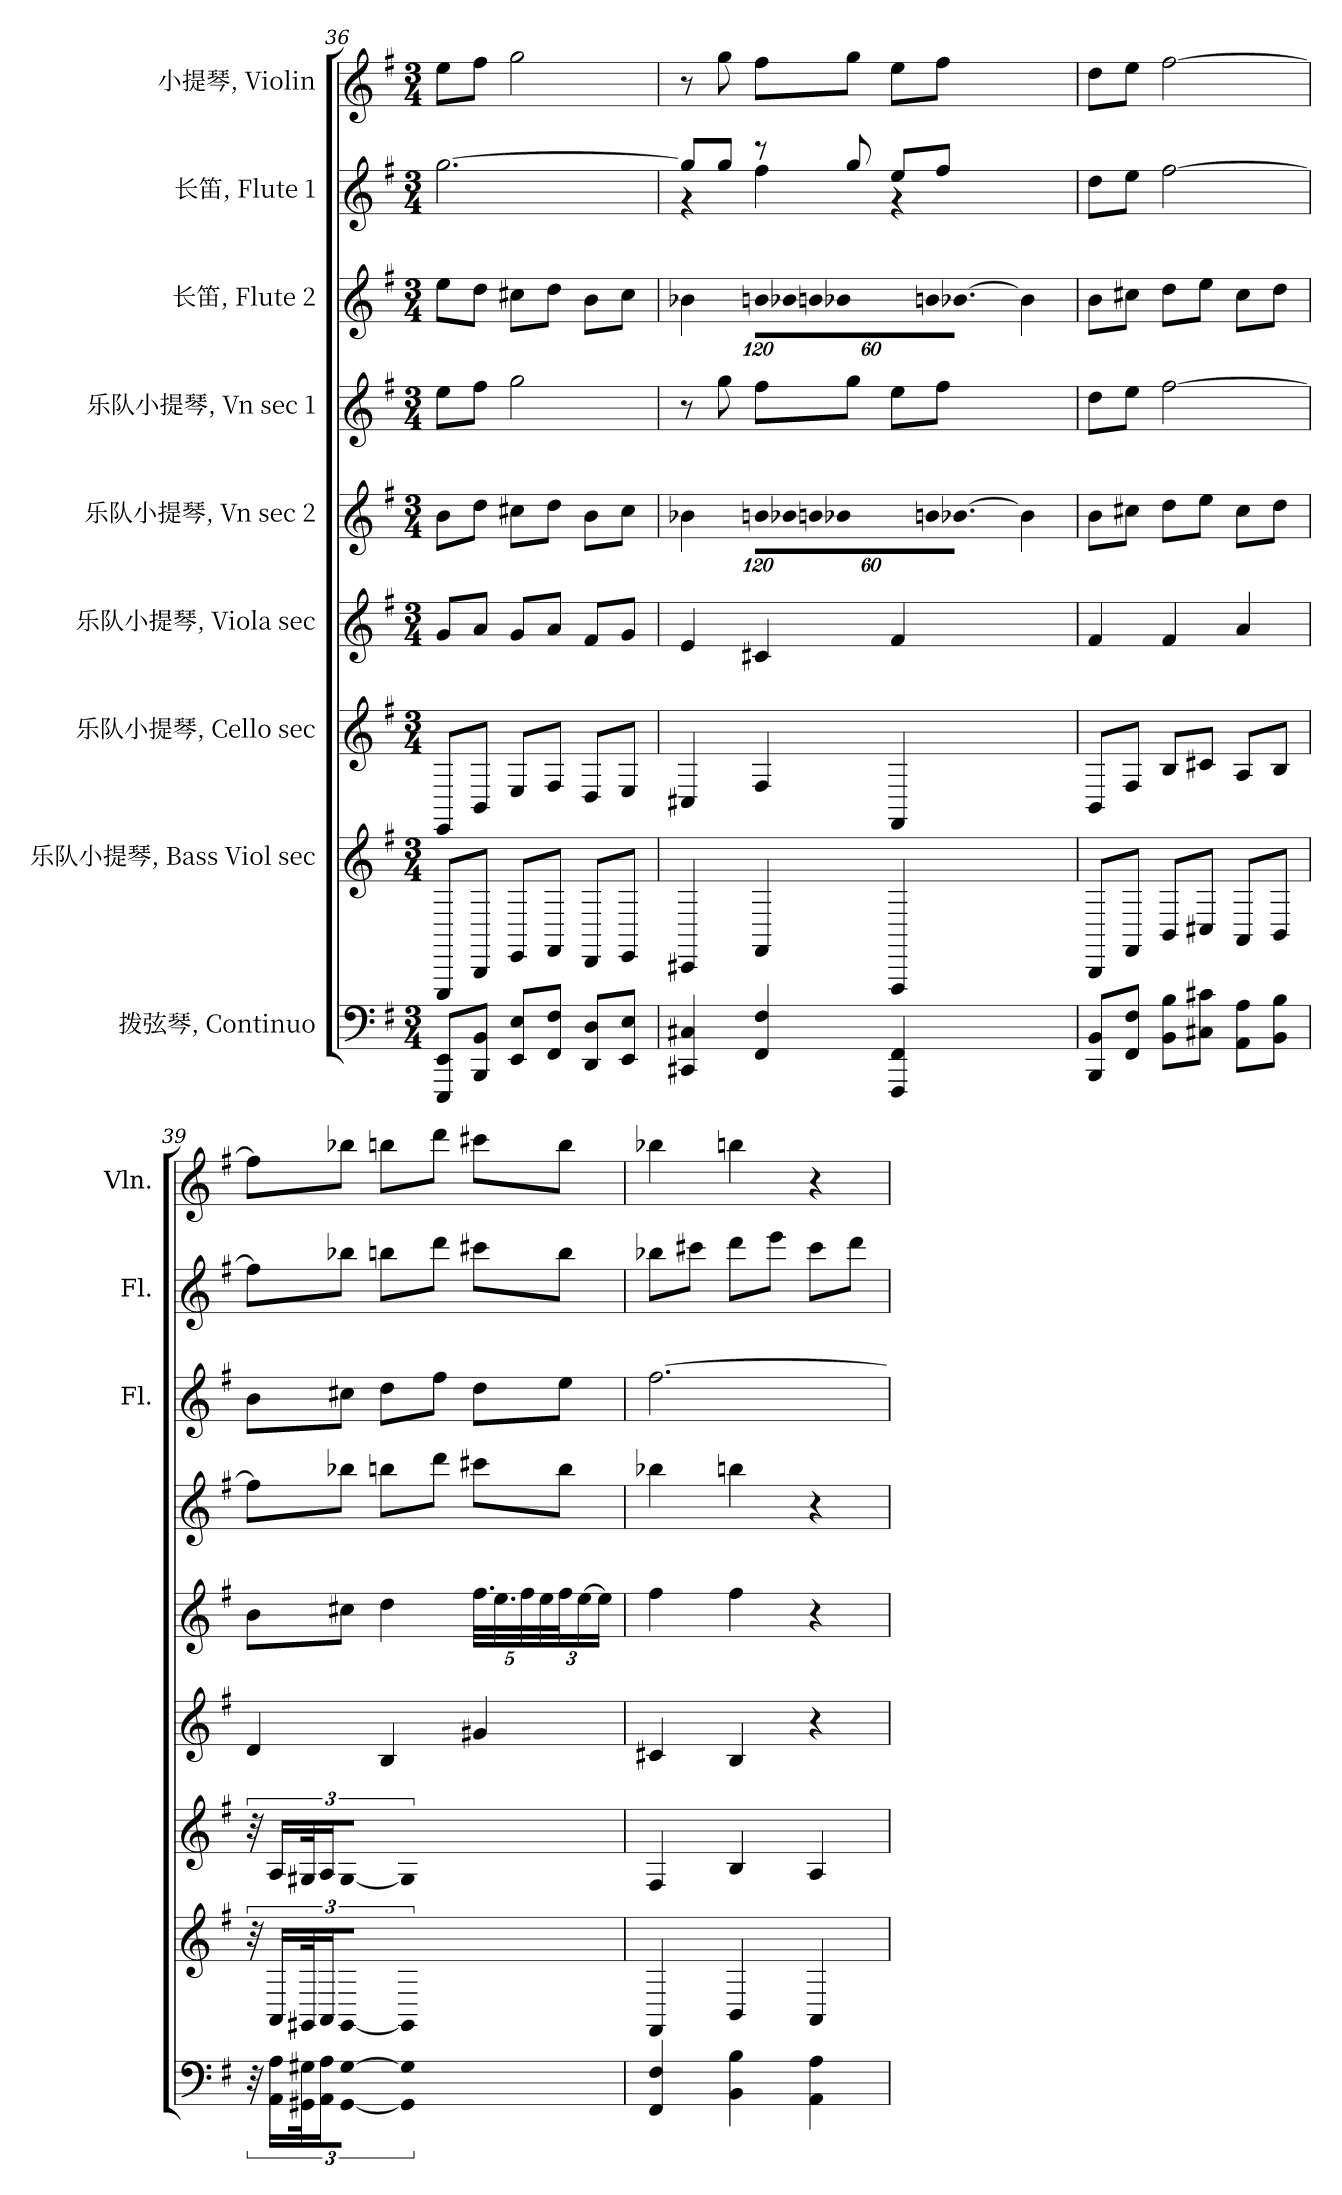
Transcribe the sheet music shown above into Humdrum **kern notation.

**kern	**kern	**kern	**kern	**kern	**kern	**kern	**kern	**kern
*part9	*part8	*part7	*part6	*part5	*part4	*part3	*part2	*part1
*staff9	*staff8	*staff7	*staff6	*staff5	*staff4	*staff3	*staff2	*staff1
*I"拨弦琴, Continuo	*I"乐队小提琴, Bass Viol sec	*I"乐队小提琴, Cello sec	*I"乐队小提琴, Viola sec	*I"乐队小提琴, Vn sec 2	*I"乐队小提琴, Vn sec 1	*I"长笛, Flute 2	*I"长笛, Flute 1	*I"小提琴, Violin
*	*	*	*	*	*	*I'Fl.	*I'Fl.	*I'Vln.
*clefF4	*clefG2	*clefG2	*clefG2	*clefG2	*clefG2	*clefG2	*clefG2	*clefG2
*k[f#]	*k[f#]	*k[f#]	*k[f#]	*k[f#]	*k[f#]	*k[f#]	*k[f#]	*k[f#]
*M3/4	*M3/4	*M3/4	*M3/4	*M3/4	*M3/4	*M3/4	*M3/4	*M3/4
=36	=36	=36	=36	=36	=36	=36	=36	=36
8EEE/ 8EE/L	8EEE/L	8EE/L	8g/L	8b\L	8ee\L	8ee\L	[2.gg\	8ee\L
8BBB/ 8BB/J	8BBB/J	8BB/J	8a/J	8dd\J	8ff#\J	8dd\J	.	8ff#\J
8EE/ 8E/L	8EE/L	8E/L	8g/L	8cc#X\L	2gg\	8cc#X\L	.	2gg\
8FF#/ 8F#/J	8FF#/J	8F#/J	8a/J	8dd\J	.	8dd\J	.	.
8DD/ 8D/L	8DD/L	8D/L	8f#/L	8b\L	.	8b\L	.	.
8EE/ 8E/J	8EE/J	8E/J	8g/J	8cc#\J	.	8cc#\J	.	.
=37	=37	=37	=37	=37	=37	=37	=37	=37
*	*	*	*	*	*	*	*^	*
4CC#X/ 4C#X/	4CC#X/	4C#X/	4e/	4b-X\	8r	4b-X\	8gg/L]	4r	8r
.	.	.	.	.	8gg\	.	8gg/J	.	8gg\
*	*	*	*	*Xbrackettup	*	*	*	*	*
!	!	!	!	!LO:N:vis=16	!	!	!	!	!
*	*	*	*	*	*	*Xbrackettup	*	*	*
!	!	!	!	!	!	!LO:N:vis=16	!	!	!
4FF#/ 4F#/	4FF#/	4F#/	4c#X/	1920%107bn\LL	8ff#\L	1920%107bn\LL	8r	4ff#\	8ff#\L
!	!	!	!	!LO:N:vis=32	!	!LO:N:vis=32	!	!	!
.	.	.	.	1920%53b-X\L	.	1920%53b-X\L	.	.	.
!	!	!	!	!LO:N:vis=32	!	!LO:N:vis=32	!	!	!
.	.	.	.	1920%53bn\	.	1920%53bn\	.	.	.
!	!	!	!	!LO:N:vis=32	!	!LO:N:vis=32	!	!	!
.	.	.	.	1920%53b-X\	.	1920%53b-X\	.	.	.
.	.	.	.	.	8gg\J	.	8gg/	.	8gg\J
.	.	.	.	1920ryy	.	1920ryy	.	.	.
!	!	!	!	!LO:N:vis=32	!	!LO:N:vis=32	!	!	!
.	.	.	.	1920%53bn\J	.	1920%53bn\J	.	.	.
.	.	.	.	[18.b-X\JJ	.	[18.b-X\JJ	.	.	.
4FFF#/ 4FF#/	4FFF#/	4FF#/	4f#/	4b-\]	8ee\L	4b-\]	8ee/L	4r	8ee\L
.	.	.	.	.	8ff#\J	.	8ff#/J	.	8ff#\J
*	*	*	*	*	*	*	*v	*v	*
!!LO:PB:g=z
=38	=38	=38	=38	=38	=38	=38	=38	=38
8BBB/ 8BB/L	8BBB/L	8BB/L	4f#/	8b\L	8dd\L	8b\L	8dd\L	8dd\L
8FF#/ 8F#/J	8FF#/J	8F#/J	.	8cc#X\J	8ee\J	8cc#X\J	8ee\J	8ee\J
8BB\ 8B\L	8BB/L	8B/L	4f#/	8dd\L	[2ff#\	8dd\L	[2ff#\	[2ff#\
8C#X\ 8c#X\J	8C#X/J	8c#X/J	.	8ee\J	.	8ee\J	.	.
8AA\ 8A\L	8AA/L	8A/L	4a/	8cc#\L	.	8cc#\L	.	.
8BB\ 8B\J	8BB/J	8B/J	.	8dd\J	.	8dd\J	.	.
=39	=39	=39	=39	=39	=39	=39	=39	=39
48r	48r	48r	4d/	8b\L	8ff#\L]	8b\L	8ff#\L]	8ff#\L]
24AA\ 24A\LL	24AA/LL	24A/LL	.	.	.	.	.	.
*Xbrackettup	*Xbrackettup	*Xbrackettup	*	*	*	*	*	*
48GG#X\ 48G#X\K	48GG#X/K	48G#X/K	.	.	.	.	.	.
24AA\ 24A\J	24AA/J	24A/J	.	.	.	.	.	.
[8GG#\ [8G#\J	[8GG#/J	[8G#/J	.	8cc#X\J	8bb-X\J	8cc#X\J	8bb-X\J	8bb-X\J
2GG#/] 2G#/]	2GG#/]	2G#/]	4B/	4dd\	8bbn\L	8dd\L	8bbn\L	8bbn\L
.	.	.	.	.	8ddd\J	8ff#\J	8ddd\J	8ddd\J
.	.	.	4g#X/	40.ff#\LLL	8ccc#X\L	8dd\L	8ccc#X\L	8ccc#X\L
.	.	.	.	40.ee\	.	.	.	.
.	.	.	.	40ff#\	.	.	.	.
.	.	.	.	40ee\	.	.	.	.
.	.	.	.	48ff#\J	8bb\J	8ee\J	8bb\J	8bb\J
.	.	.	.	[24ee\	.	.	.	.
.	.	.	.	16ee\JJ]	.	.	.	.
=40	=40	=40	=40	=40	=40	=40	=40	=40
4FF#/ 4F#/	4FF#/	4F#/	4c#X/	4ff#\	4bb-X\	[2.ff#\	8bb-X\L	4bb-X\
.	.	.	.	.	.	.	8ccc#X\J	.
4BB\ 4B\	4BB/	4B/	4B/	4ff#\	4bbn\	.	8ddd\L	4bbn\
.	.	.	.	.	.	.	8eee\J	.
4AA\ 4A\	4AA/	4A/	4r	4r	4r	.	8ccc#\L	4r
.	.	.	.	.	.	.	8ddd\J	.
=	=	=	=	=	=	=	=	=
*-	*-	*-	*-	*-	*-	*-	*-	*-
